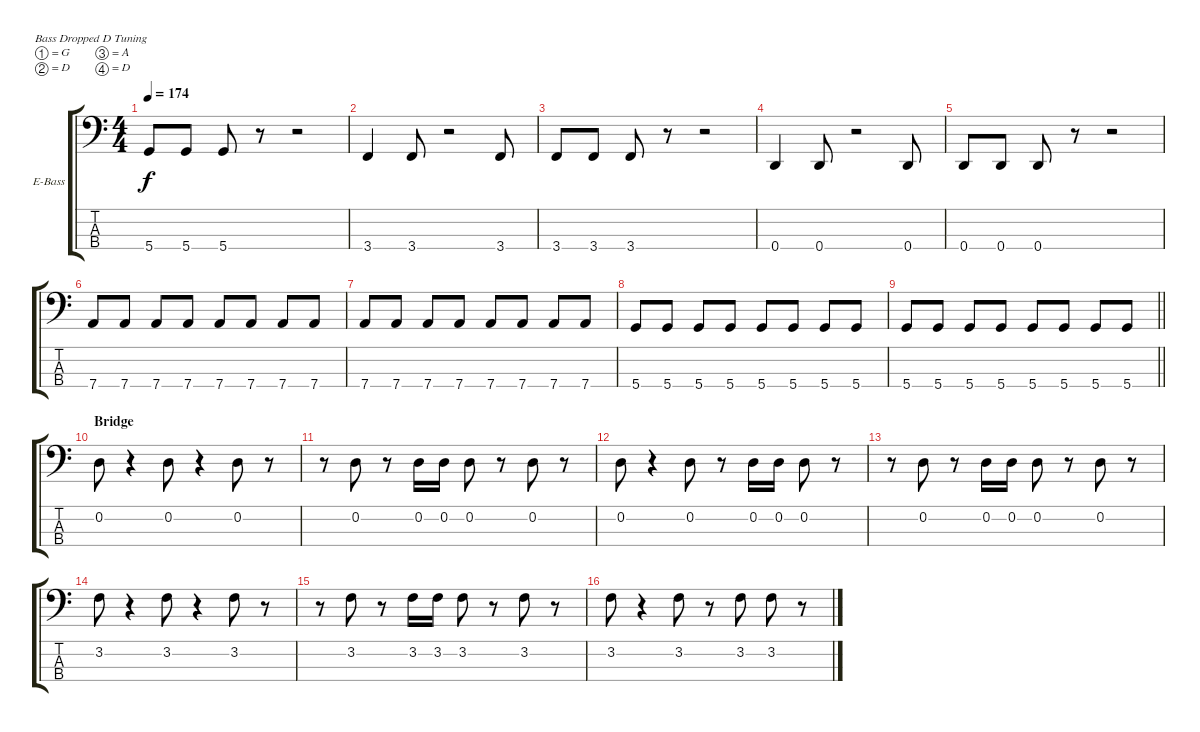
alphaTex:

\bracketExtendMode groupsimilarinstruments
\firstSystemTrackNameOrientation horizontal
\otherSystemsTrackNameOrientation horizontal
\track ("Josh Head" "E-Bass") {instrument electricbasspick}
\staff {score tabs}
\tuning (G2 D2 A1 D1)
\ts (4 4)
\tempo 174
\clef f4
\ks c
5.4.8{dy f} 5.4.8 5.4.8 r.8 r.2 |
3.4.4 3.4.8 r.2 3.4.8 |
3.4.8 3.4.8 3.4.8 r.8 r.2 |
0.4.4 0.4.8 r.2 0.4.8 |
0.4.8 0.4.8 0.4.8 r.8 r.2 |
7.4.8 7.4.8 7.4.8 7.4.8 7.4.8 7.4.8 7.4.8 7.4.8 |
7.4.8 7.4.8 7.4.8 7.4.8 7.4.8 7.4.8 7.4.8 7.4.8 |
5.4.8 5.4.8 5.4.8 5.4.8 5.4.8 5.4.8 5.4.8 5.4.8 |
\barLineRight lightlight
5.4.8 5.4.8 5.4.8 5.4.8 5.4.8 5.4.8 5.4.8 5.4.8 |
\section ("" "Bridge")
0.2.8 r.4 0.2.8 r.4 0.2.8 r.8 |
r.8 0.2.8 r.8 0.2.16 0.2.16 0.2.8 r.8 0.2.8 r.8 |
0.2.8 r.4 0.2.8 r.8 0.2.16 0.2.16 0.2.8 r.8 |
r.8 0.2.8 r.8 0.2.16 0.2.16 0.2.8 r.8 0.2.8 r.8 |
3.2.8 r.4 3.2.8 r.4 3.2.8 r.8 |
r.8 3.2.8 r.8 3.2.16 3.2.16 3.2.8 r.8 3.2.8 r.8 |
3.2.8 r.4 3.2.8 r.8 3.2.8 3.2.8 r.8
